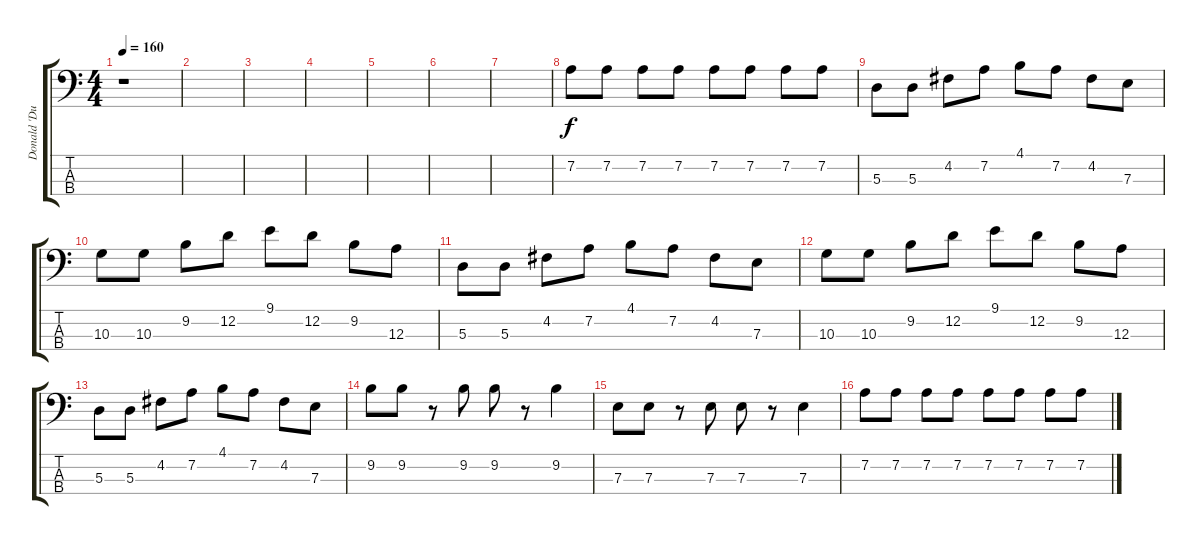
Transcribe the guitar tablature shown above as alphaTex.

\track ("Donald 'Duck' Dunn" "Donald 'Du") {instrument electricbassfinger}
\staff {score tabs}
\tuning (G2 D2 A1 E1) {hide}
\ts (4 4)
\tempo 160
\clef f4
\ks c
r.1{dy f instrument electricbassfinger} |
|
|
|
|
|
|
7.2.8 7.2.8 7.2.8 7.2.8 7.2.8 7.2.8 7.2.8 7.2.8 |
5.3.8 5.3.8 4.2.8 7.2.8 4.1.8 7.2.8 4.2.8 7.3.8 |
10.3.8 10.3.8 9.2.8 12.2.8 9.1.8 12.2.8 9.2.8 12.3.8 |
5.3.8 5.3.8 4.2.8 7.2.8 4.1.8 7.2.8 4.2.8 7.3.8 |
10.3.8 10.3.8 9.2.8 12.2.8 9.1.8 12.2.8 9.2.8 12.3.8 |
5.3.8 5.3.8 4.2.8 7.2.8 4.1.8 7.2.8 4.2.8 7.3.8 |
9.2.8 9.2.8 r.8 9.2.8 9.2.8 r.8 9.2.4 |
7.3.8 7.3.8 r.8 7.3.8 7.3.8 r.8 7.3.4 |
7.2.8 7.2.8 7.2.8 7.2.8 7.2.8 7.2.8 7.2.8 7.2.8
